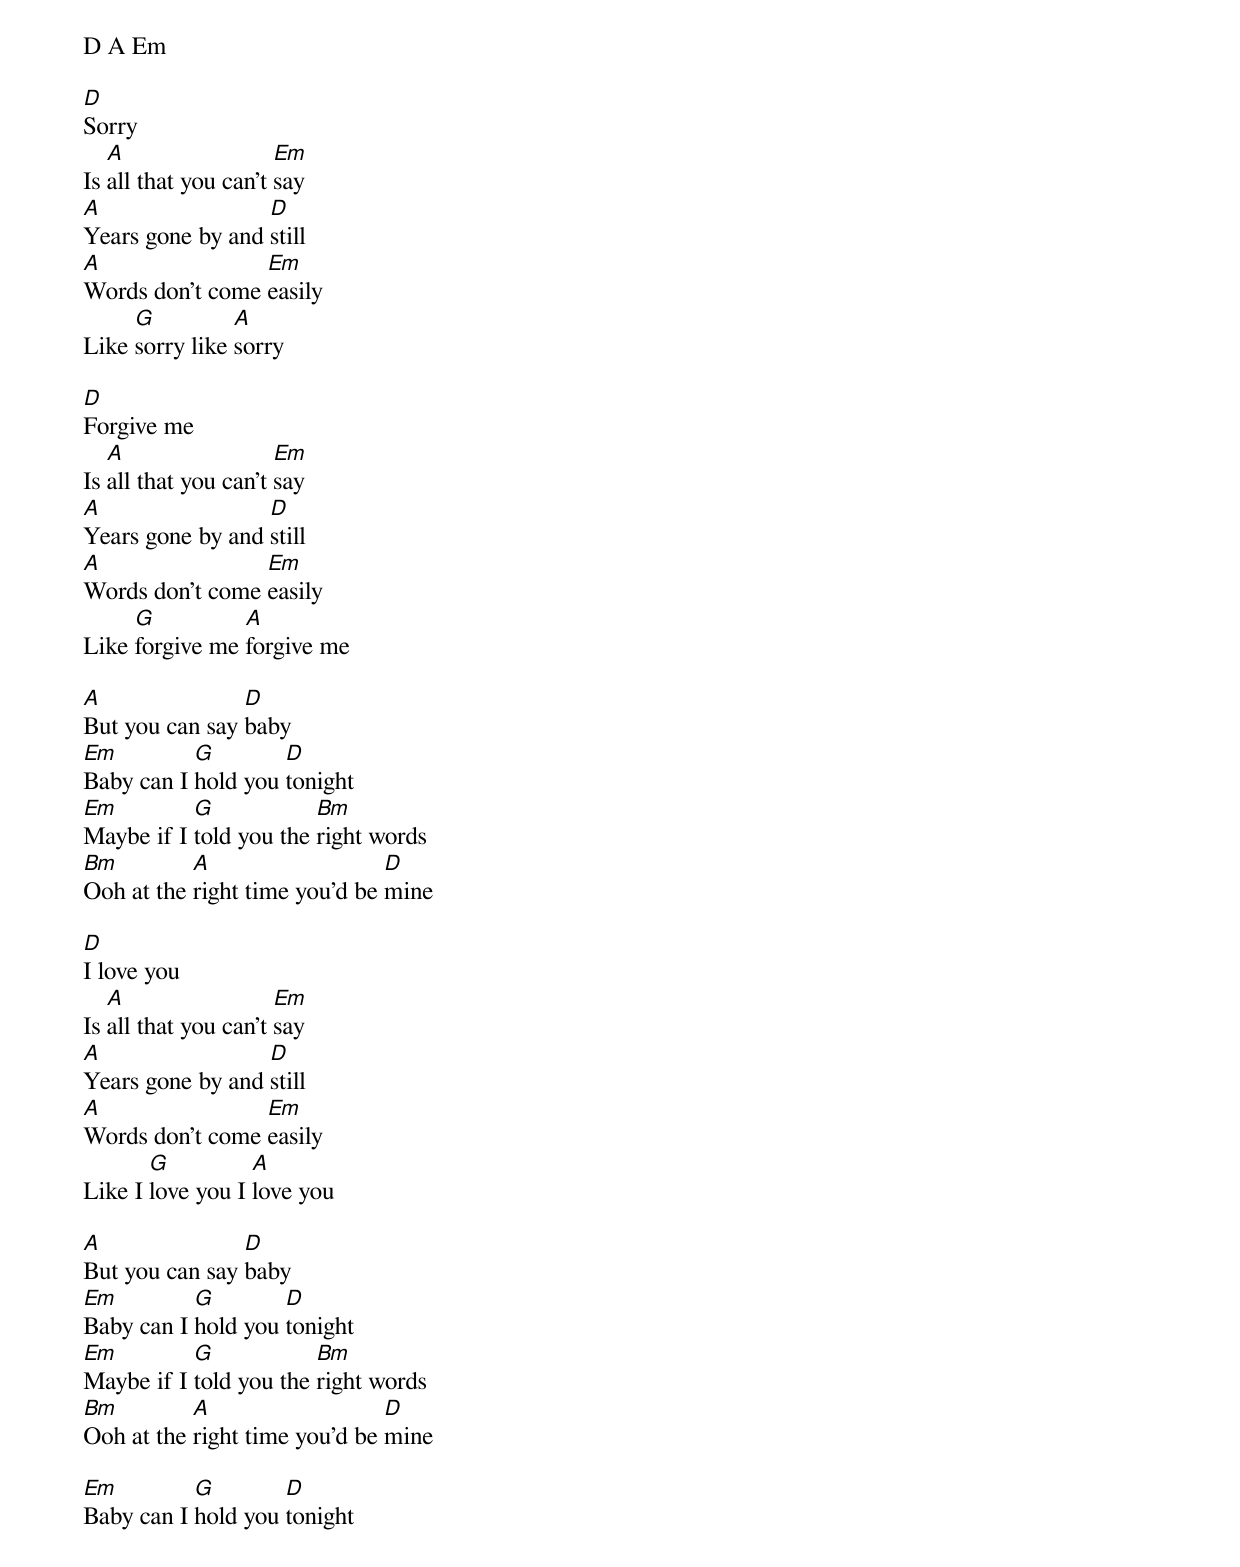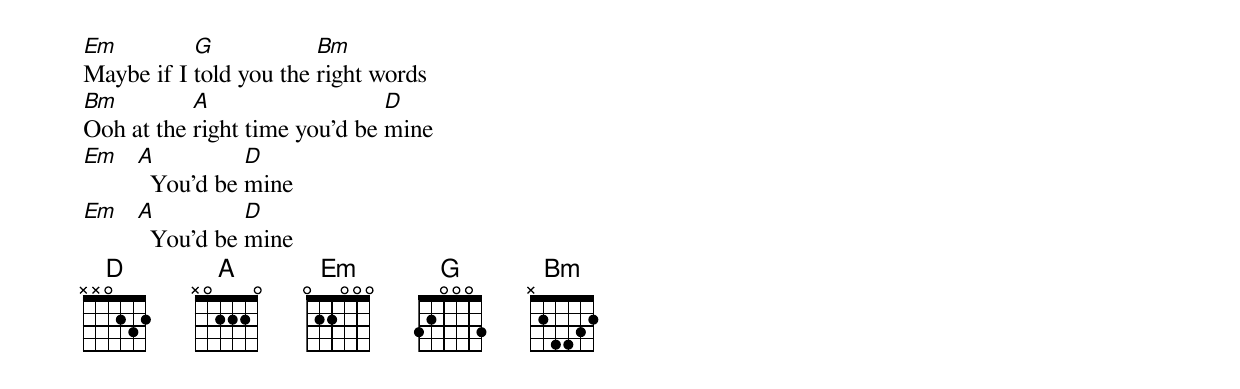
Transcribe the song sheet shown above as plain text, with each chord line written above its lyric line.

D A Em

D
Sorry
   A                  Em
Is all that you can't say
A                 D
Years gone by and still
A                Em
Words don't come easily
     G          A
Like sorry like sorry

D
Forgive me
   A                  Em
Is all that you can't say
A                 D
Years gone by and still
A                Em
Words don't come easily
     G          A
Like forgive me forgive me

A               D
But you can say baby
Em         G        D
Baby can I hold you tonight
Em         G            Bm
Maybe if I told you the right words
Bm         A                   D
Ooh at the right time you'd be mine

D
I love you
   A                  Em
Is all that you can't say
A                 D
Years gone by and still
A                Em
Words don't come easily
       G          A
Like I love you I love you

A               D
But you can say baby
Em         G        D
Baby can I hold you tonight
Em         G            Bm
Maybe if I told you the right words
Bm         A                   D
Ooh at the right time you'd be mine

Em         G        D
Baby can I hold you tonight
Em         G            Bm
Maybe if I told you the right words
Bm         A                   D
Ooh at the right time you'd be mine
Em A          D
     You'd be mine
Em A          D
     You'd be mine
